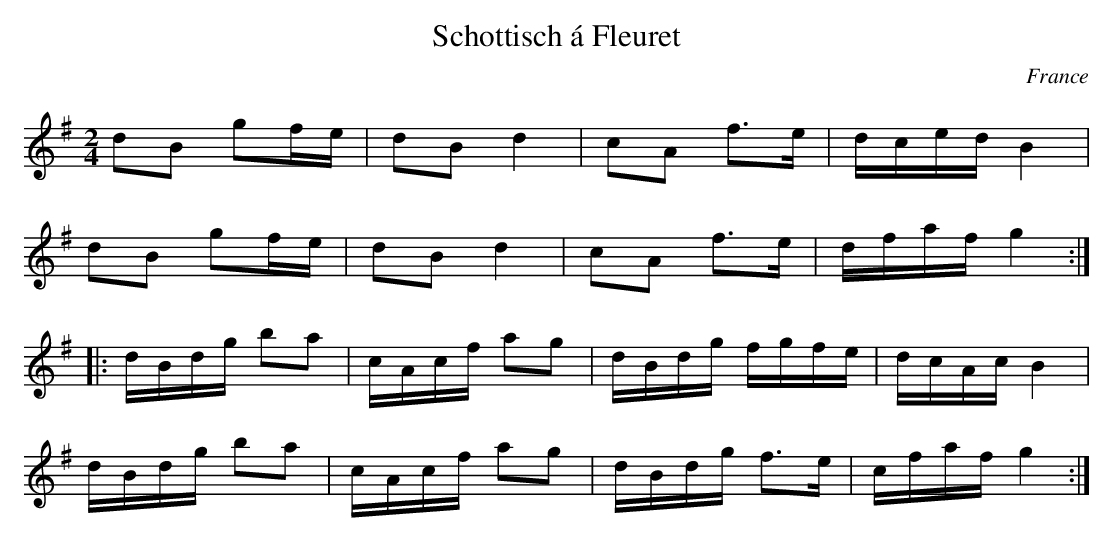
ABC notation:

X:1
T:Schottisch á Fleuret
O:France
M:2/4
L:1/16
K:G
d2B2 g2fe|d2B2d4|c2A2 f3e|dcedB4|
d2B2 g2fe|d2B2d4|c2A2 f3e|dfafg4:|
|:dBdg b2a2|cAcf a2g2|dBdg fgfe|dcAcB4|
dBdg b2a2|cAcf a2g2|dBdg f3e|cfafg4:|
